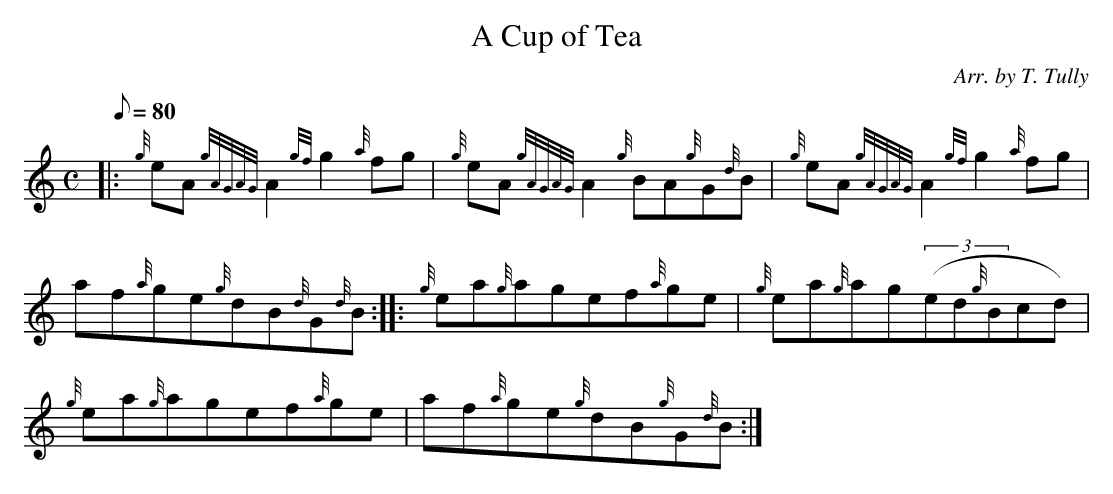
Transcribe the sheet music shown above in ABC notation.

X:1
T:A Cup of Tea
M:C
L:1/8
Q:80
C:Arr. by T. Tully
K:HP
|: {g}eA{gAGAG}A2{gf}g2{a}fg | \
{g}eA{gAGAG}A2{g}BA{g}G{d}B | \
{g}eA{gAGAG}A2{gf}g2{a}fg |
af{a}ge{g}dB{d}G{d}B :: \
{g}ea{g}agef{a}ge | \
{g}ea{g}ag((3ed{g}Bcd) |
{g}ea{g}agef{a}ge | \
af{a}ge{g}dB{g}G{d}B :|
